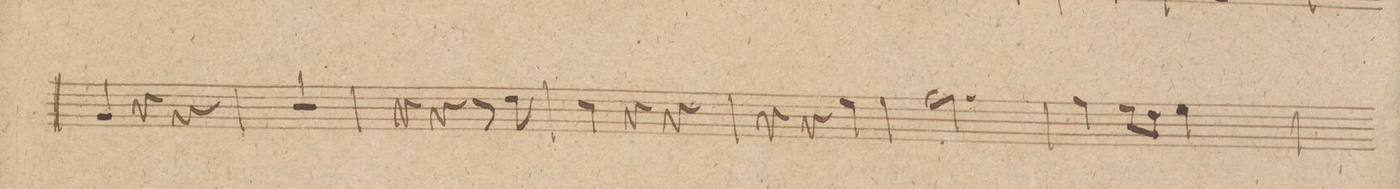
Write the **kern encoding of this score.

**kern	**dynam
*I"Clarnetto 1mo in A	*
*clefG2	*
*k[f#c#]	*
*M3/4	*
4e/	.
4r	.
4r	.
=62	=62
2.r	.
=63	=63
4r	.
4r	.
8r	.
8b\	p
=64	=64
4a\	.
4r	.
4r	.
=65	=65
4r	.
4r	.
4cc#\	.
=66	=66
*2\right	*
2.dd\	fp
=67	=67
4dd\	.
8cc#\L	.
8b\J	.
4cc#\	.
=68	=68
*-	*-
